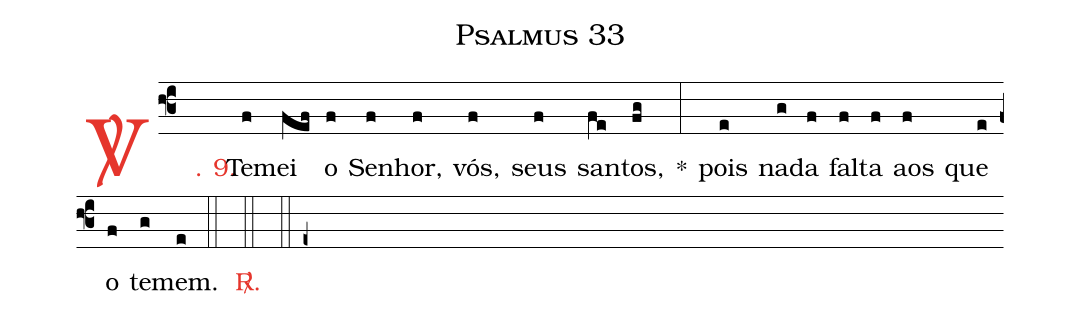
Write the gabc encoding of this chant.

name: Psalmus 33;
%%
(f3)

<c><sp>V/</sp>. 9.</c>() Te(f)mei(fef) o(f) Se(f)nhor,(f) vós,(f) seus(f) san(fe)tos,(fg) *(:) pois(e) na(g)da(f) fal(f)ta(f) aos(f) que(e) o(f) te(g)mem.(e)

(::)

<c><sp>R/</sp>.</c>(::)

(::)

(e+)
